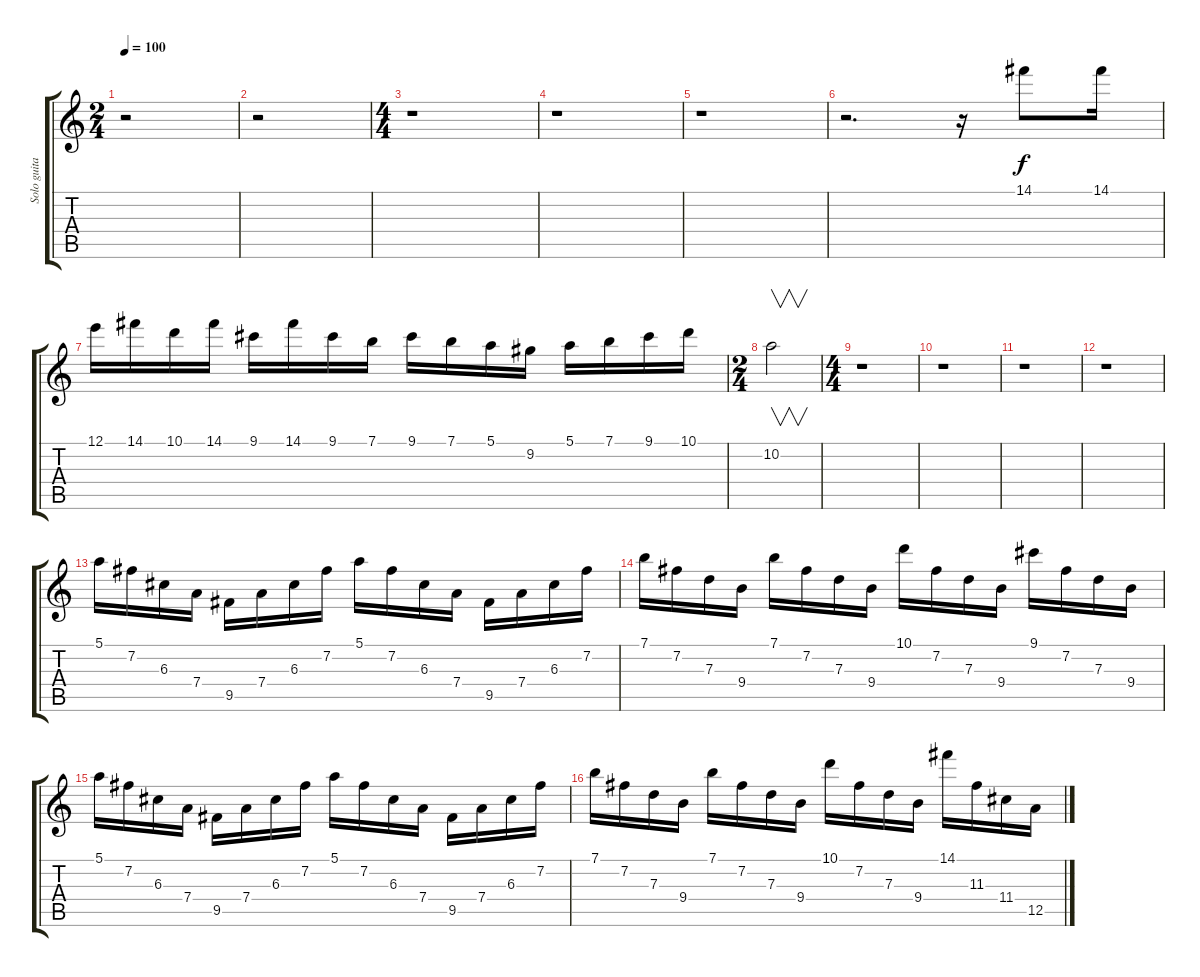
\track ("Solo guitar 2" "Solo guita") {instrument distortionguitar}
\staff {score tabs}
\tuning (E4 B3 G3 D3 A2 E2) {hide}
\ts (2 4)
\tempo 100
\clef g2
\ks c
r.2{dy f volume 13 instrument distortionguitar} |
r.2 |
\ts (4 4)
r.1 |
r.1 |
r.1 |
r.2{d} r.16 14.1.8 14.1.16 |
12.1.16 14.1.16 10.1.16 14.1.16 9.1.16 14.1.16 9.1.16 7.1.16 9.1.16 7.1.16 5.1.16 9.2.16 5.1.16 7.1.16 9.1.16 10.1.16 |
\ts (2 4)
10.2.2{v} |
\ts (4 4)
r.1 |
r.1 |
r.1 |
r.1 |
5.1.16{instrument distortionguitar} 7.2.16 6.3.16 7.4.16 9.5.16 7.4.16 6.3.16 7.2.16 5.1.16 7.2.16 6.3.16 7.4.16 9.5.16 7.4.16 6.3.16 7.2.16 |
7.1.16 7.2.16 7.3.16 9.4.16 7.1.16 7.2.16 7.3.16 9.4.16 10.1.16 7.2.16 7.3.16 9.4.16 9.1.16 7.2.16 7.3.16 9.4.16 |
5.1.16 7.2.16 6.3.16 7.4.16 9.5.16 7.4.16 6.3.16 7.2.16 5.1.16 7.2.16 6.3.16 7.4.16 9.5.16 7.4.16 6.3.16 7.2.16 |
7.1.16 7.2.16 7.3.16 9.4.16 7.1.16 7.2.16 7.3.16 9.4.16 10.1.16 7.2.16 7.3.16 9.4.16 14.1.16 11.3.16 11.4.16 12.5.16
